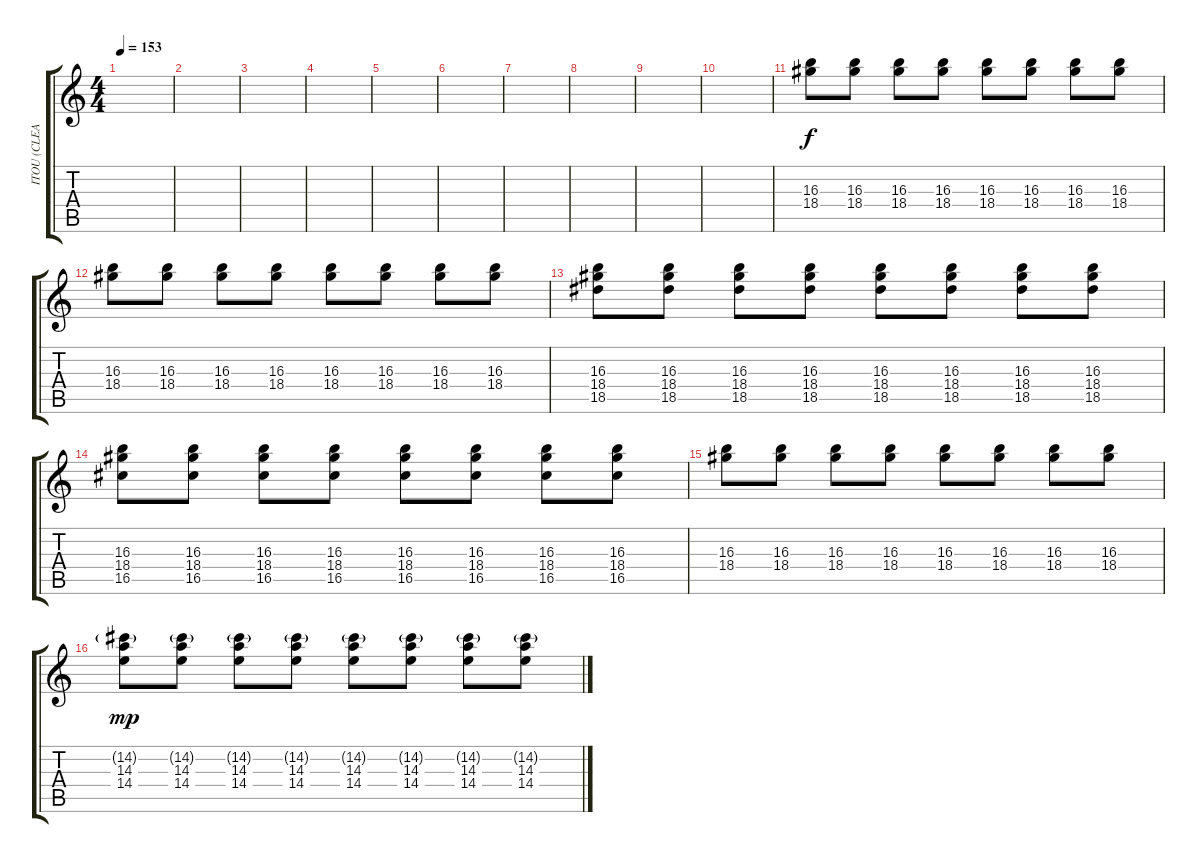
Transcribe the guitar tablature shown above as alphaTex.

\track ("ITOU (CLEAR)" "ITOU (CLEA") {instrument acousticguitarsteel}
\staff {score tabs}
\tuning (E4 B3 G3 D3 A2 E2) {hide}
\ts (4 4)
\tempo 153
\clef g2
\ks c
|
|
|
|
|
|
|
|
|
|
(16.3 18.4).8 (16.3 18.4).8 (16.3 18.4).8 (16.3 18.4).8 (16.3 18.4).8 (16.3 18.4).8 (16.3 18.4).8 (16.3 18.4).8 |
(16.3 18.4).8 (16.3 18.4).8 (16.3 18.4).8 (16.3 18.4).8 (16.3 18.4).8 (16.3 18.4).8 (16.3 18.4).8 (16.3 18.4).8 |
(16.3 18.4 18.5).8 (16.3 18.4 18.5).8 (16.3 18.4 18.5).8 (16.3 18.4 18.5).8 (16.3 18.4 18.5).8 (16.3 18.4 18.5).8 (16.3 18.4 18.5).8 (16.3 18.4 18.5).8 |
(16.3 18.4 16.5).8 (16.3 18.4 16.5).8 (16.3 18.4 16.5).8 (16.3 18.4 16.5).8 (16.3 18.4 16.5).8 (16.3 18.4 16.5).8 (16.3 18.4 16.5).8 (16.3 18.4 16.5).8 |
(16.3 18.4).8 (16.3 18.4).8 (16.3 18.4).8 (16.3 18.4).8 (16.3 18.4).8 (16.3 18.4).8 (16.3 18.4).8 (16.3 18.4).8 |
(14.2{g} 14.3 14.4).8{dy mp} (14.2{g} 14.3 14.4).8 (14.2{g} 14.3 14.4).8 (14.2{g} 14.3 14.4).8 (14.2{g} 14.3 14.4).8 (14.2{g} 14.3 14.4).8 (14.2{g} 14.3 14.4).8 (14.2{g} 14.3 14.4).8
